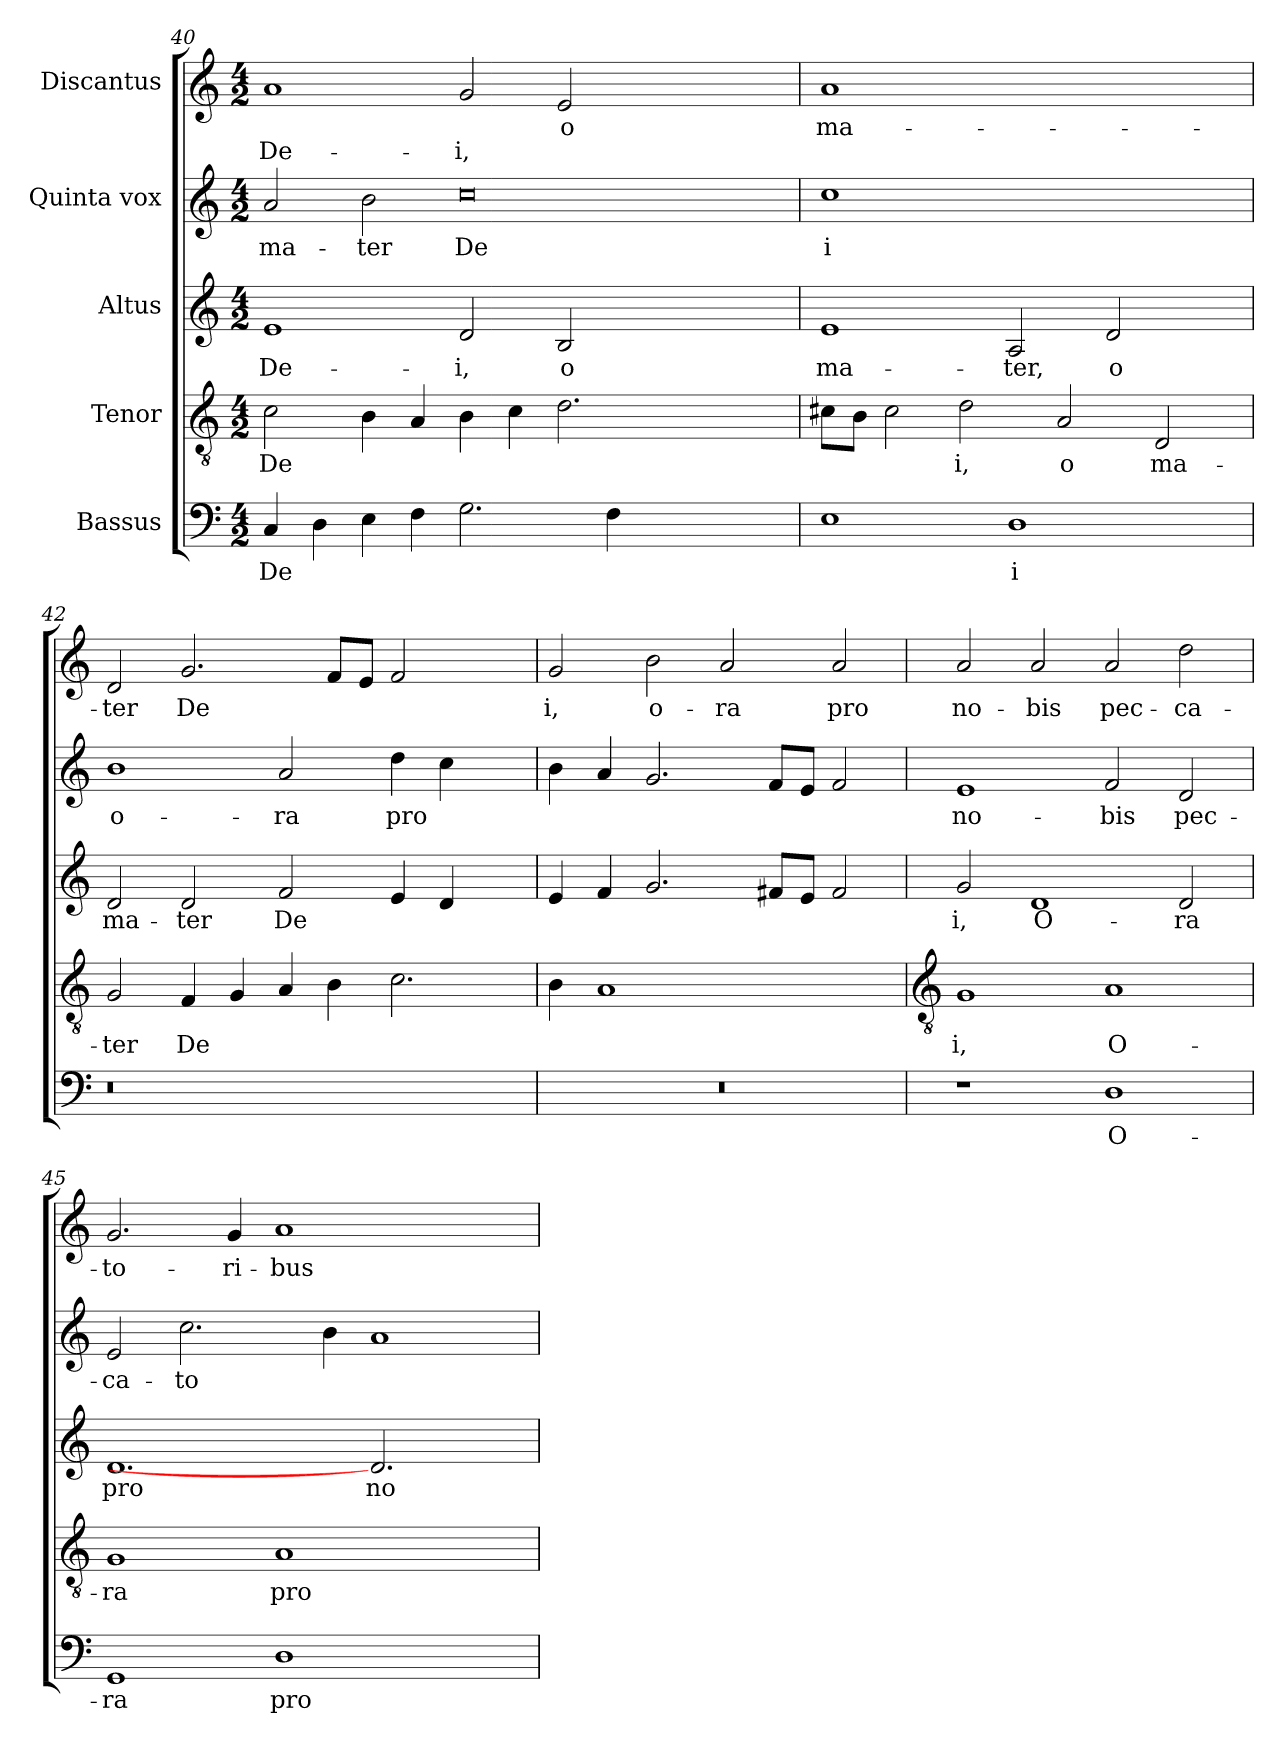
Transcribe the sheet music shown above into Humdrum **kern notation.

**kern	**text	**kern	**text	**kern	**text	**kern	**text	**kern	**text	**text
*part5	*part5	*part4	*part4	*part3	*part3	*part2	*part2	*part1	*part1	*part1
*staff5	*staff5	*staff4	*staff4	*staff3	*staff3	*staff2	*staff2	*staff1	*staff1	*staff1
*I"Bassus	*	*I"Tenor	*	*I"Altus	*	*I"Quinta vox	*	*I"Discantus	*	*
!!LO:LB:g=z
*clefF4	*	*clefGv2	*	*clefG2	*	*clefG2	*	*clefG2	*	*
*k[]	*	*k[]	*	*k[]	*	*k[]	*	*k[]	*	*
*C:	*	*C:	*	*C:	*	*C:	*	*C:	*	*
*M4/2	*	*M4/2	*	*M4/2	*	*M4/2	*	*M4/2	*	*
=40	=40	=40	=40	=40	=40	=40	=40	=40	=40	=40
!	!LO:LY:b	!	!LO:LY:b	!	!LO:LY:b	!	!LO:LY:b	!	!	!LO:LY:b
4C	De	2c	De	1e	De-	2a	ma-	1a	.	De-
4D	.	.	.	.	.	.	.	.	.	.
!	!	!	!	!	!	!	!LO:LY:b	!	!	!
4E	.	4B	.	.	.	2b	-ter	.	.	.
4F	.	4A	.	.	.	.	.	.	.	.
!	!	!	!	!	!LO:LY:b	!	!LO:LY:b	!	!	!LO:LY:b
2.G	.	4B	.	2d	-i,	0cc	De	2g	.	-i,
.	.	4c	.	.	.	.	.	.	.	.
!	!	!	!	!	!LO:LY:b	!	!	!	!LO:LY:b	!
.	.	2.d	.	2B	o	.	.	2e	o	.
4F	.	.	.	.	.	.	.	.	.	.
1ryy	.	.	.	1ryy	.	.	.	1ryy	.	.
.	.	2.ryy	.	.	.	.	.	.	.	.
=41	=41	=41	=41	=41	=41	=41	=41	=41	=41	=41
!	!	!	!	!	!LO:LY:b	!	!LO:LY:b	!	!LO:LY:b	!
1E	.	8c#L	.	1e	ma-	1cc	i	1a	ma-	.
.	.	8BJ	.	.	.	.	.	.	.	.
.	.	2c#	.	.	.	.	.	.	.	.
!	!	!	!LO:LY:b	!	!	!	!	!	!	!
.	.	2d	i,	.	.	.	.	.	.	.
!	!LO:LY:b	!	!	!	!LO:LY:b	!	!	!	!	!
1D	i	.	.	2A	-ter,	1ryy	.	1ryy	.	.
!	!	!	!LO:LY:b	!	!	!	!	!	!	!
.	.	2A	o	.	.	.	.	.	.	.
!	!	!	!	!	!LO:LY:b	!	!	!	!	!
.	.	.	.	2d	o	.	.	.	.	.
!	!	!	!LO:LY:b	!	!	!	!	!	!	!
.	.	2D	ma-	.	.	.	.	.	.	.
4ryy	.	.	.	4ryy	.	4ryy	.	4ryy	.	.
!!LO:LB:g=z
=42	=42	=42	=42	=42	=42	=42	=42	=42	=42	=42
!	!	!	!LO:LY:b	!	!LO:LY:b	!	!LO:LY:b	!	!LO:LY:b	!
0r	.	2G	-ter	2d	ma-	1b	o-	2d	-ter	.
!	!	!	!LO:LY:b	!	!LO:LY:b	!	!	!	!LO:LY:b	!
.	.	4F	De	2d	-ter	.	.	2.g	De	.
.	.	4G	.	.	.	.	.	.	.	.
!	!	!	!	!	!LO:LY:b	!	!LO:LY:b	!	!	!
.	.	4A	.	2f	De	2a	-ra	.	.	.
.	.	4B	.	.	.	.	.	8fL	.	.
.	.	.	.	.	.	.	.	8eJ	.	.
!	!	!	!	!	!	!	!LO:LY:b	!	!	!
.	.	2.c	.	4e	.	4dd	pro	2f	.	.
.	.	.	.	4d	.	4cc	.	.	.	.
4ryy	.	.	.	4ryy	.	4ryy	.	4ryy	.	.
=43	=43	=43	=43	=43	=43	=43	=43	=43	=43	=43
!	!	!	!	!	!	!	!	!	!LO:LY:b	!
0r	.	4B	.	4e	.	4b	.	2g	i,	.
.	.	1A	.	4f	.	4a	.	.	.	.
!	!	!	!	!	!	!	!	!	!LO:LY:b	!
.	.	.	.	2.g	.	2.g	.	2b	o-	.
!	!	!	!	!	!	!	!	!	!LO:LY:b	!
.	.	.	.	.	.	.	.	2a	-ra	.
.	.	2.ryy	.	8f#L	.	8fL	.	.	.	.
.	.	.	.	8eJ	.	8eJ	.	.	.	.
!	!	!	!	!	!	!	!	!	!LO:LY:b	!
.	.	.	.	2f#	.	2f	.	2a	pro	.
!!LO:LB:g=z
=44	=44	=44	=44	=44	=44	=44	=44	=44	=44	=44
*	*	*clefGv2	*	*	*	*	*	*	*	*
!	!	!	!LO:LY:b	!	!LO:LY:b	!	!LO:LY:b	!	!LO:LY:b	!
1r	.	1G	i,	2g	i,	1e	no-	2a	no-	.
!	!	!	!	!	!LO:LY:b	!	!	!	!LO:LY:b	!
.	.	.	.	1d	O-	.	.	2a	-bis	.
!	!LO:LY:b	!	!LO:LY:b	!	!	!	!LO:LY:b	!	!LO:LY:b	!
1D	O-	1A	O-	.	.	2f	-bis	2a	pec-	.
!	!	!	!	!	!LO:LY:b	!	!LO:LY:b	!	!LO:LY:b	!
.	.	.	.	2d	-ra	2d	pec-	2dd	-ca-	.
=45	=45	=45	=45	=45	=45	=45	=45	=45	=45	=45
!	!LO:LY:b	!	!LO:LY:b	!	!LO:LY:b	!	!LO:LY:b	!	!LO:LY:b	!
1GG	-ra	1G	-ra	1.d	pro	2e	-ca-	2.g	-to-	.
!	!	!	!	!	!	!	!LO:LY:b	!	!	!
.	.	.	.	.	.	2.cc	-to	.	.	.
!	!	!	!	!	!	!	!	!	!LO:LY:b	!
.	.	.	.	.	.	.	.	4g	-ri-	.
!	!LO:LY:b	!	!LO:LY:b	!	!	!	!	!	!LO:LY:b	!
1D	pro	1A	pro	.	.	.	.	1a	-bus	.
.	.	.	.	.	.	4b	.	.	.	.
!	!	!	!	!	!LO:LY:b	!	!	!	!	!
.	.	.	.	2.d]	no-	1a	.	.	.	.
2ryy	.	2ryy	.	.	.	.	.	2ryy	.	.
.	.	.	.	4ryy	.	.	.	.	.	.
=	=	=	=	=	=	=	=	=	=	=
*-	*-	*-	*-	*-	*-	*-	*-	*-	*-	*-
